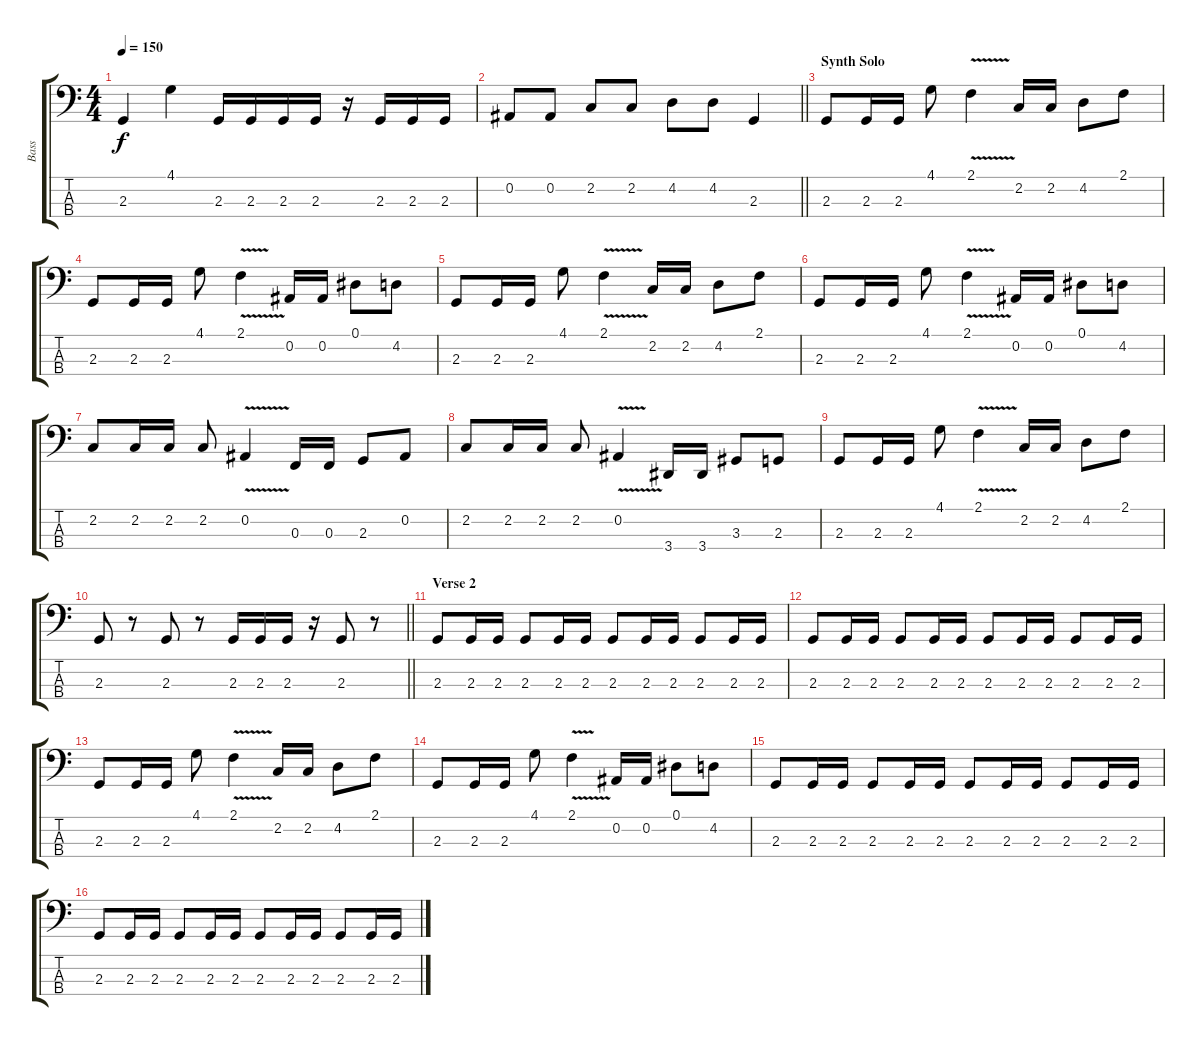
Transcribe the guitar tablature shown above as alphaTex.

\track ("Bass" "Bass") {instrument electricbasspick}
\staff {score tabs}
\tuning (Eb2 Bb1 F1 C1) {hide}
\ts (4 4)
\tempo 150
\clef f4
\ks c
2.3.4{dy f} 4.1.4 2.3.16 2.3.16 2.3.16 2.3.16 r.16 2.3.16 2.3.16 2.3.16 |
\barLineRight lightlight
0.2.8 0.2.8 2.2.8 2.2.8 4.2.8 4.2.8 2.3.4 |
\section ("" "Synth Solo")
2.3.8 2.3.16 2.3.16 4.1.8 2.1{v}.4 2.2.16 2.2.16 4.2.8 2.1.8 |
2.3.8 2.3.16 2.3.16 4.1.8 2.1{v}.4 0.2.16 0.2.16 0.1.8 4.2.8 |
2.3.8 2.3.16 2.3.16 4.1.8 2.1{v}.4 2.2.16 2.2.16 4.2.8 2.1.8 |
2.3.8 2.3.16 2.3.16 4.1.8 2.1{v}.4 0.2.16 0.2.16 0.1.8 4.2.8 |
2.2.8 2.2.16 2.2.16 2.2.8 0.2{v}.4 0.3.16 0.3.16 2.3.8 0.2.8 |
2.2.8 2.2.16 2.2.16 2.2.8 0.2{v}.4 3.4.16 3.4.16 3.3.8 2.3.8 |
2.3.8 2.3.16 2.3.16 4.1.8 2.1{v}.4 2.2.16 2.2.16 4.2.8 2.1.8 |
\barLineRight lightlight
2.3.8 r.8 2.3.8 r.8 2.3.16 2.3.16 2.3.16 r.16 2.3.8 r.8 |
\section ("" "Verse 2")
2.3.8 2.3.16 2.3.16 2.3.8 2.3.16 2.3.16 2.3.8 2.3.16 2.3.16 2.3.8 2.3.16 2.3.16 |
2.3.8 2.3.16 2.3.16 2.3.8 2.3.16 2.3.16 2.3.8 2.3.16 2.3.16 2.3.8 2.3.16 2.3.16 |
2.3.8 2.3.16 2.3.16 4.1.8 2.1{v}.4 2.2.16 2.2.16 4.2.8 2.1.8 |
2.3.8 2.3.16 2.3.16 4.1.8 2.1{v}.4 0.2.16 0.2.16 0.1.8 4.2.8 |
2.3.8 2.3.16 2.3.16 2.3.8 2.3.16 2.3.16 2.3.8 2.3.16 2.3.16 2.3.8 2.3.16 2.3.16 |
2.3.8 2.3.16 2.3.16 2.3.8 2.3.16 2.3.16 2.3.8 2.3.16 2.3.16 2.3.8 2.3.16 2.3.16
